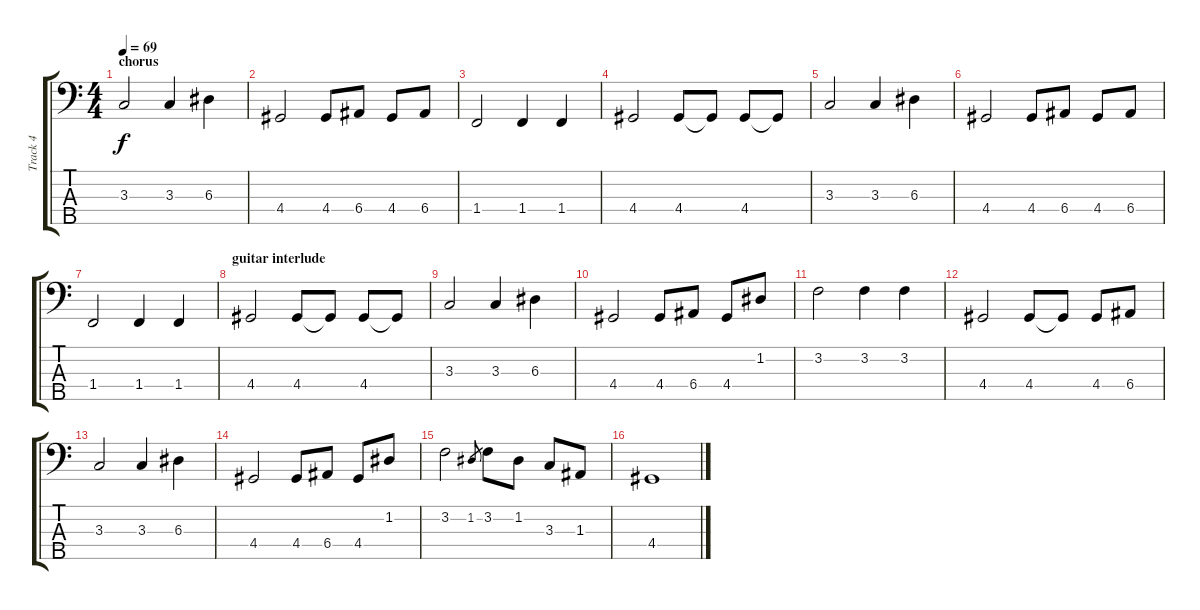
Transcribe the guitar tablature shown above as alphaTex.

\track ("Track 4" "Track 4") {instrument electricbassfinger}
\staff {score tabs}
\tuning (G2 D2 A1 E1 B0) {hide}
\ts (4 4)
\section ("" "chorus ")
\tempo 69
\clef f4
\ks c
3.3.2{dy f} 3.3.4 6.3.4 |
4.4.2 4.4.8 6.4.8 4.4.8 6.4.8 |
1.4.2 1.4.4 1.4.4 |
4.4.2 4.4.8 4.4{t}.8 4.4.8 4.4{t}.8 |
3.3.2 3.3.4 6.3.4 |
4.4.2 4.4.8 6.4.8 4.4.8 6.4.8 |
1.4.2 1.4.4 1.4.4 |
\section ("" "guitar interlude")
4.4.2 4.4.8 4.4{t}.8 4.4.8 4.4{t}.8 |
3.3.2 3.3.4 6.3.4 |
4.4.2 4.4.8 6.4.8 4.4.8 1.2.8 |
3.2.2 3.2.4 3.2.4 |
4.4.2 4.4.8 4.4{t}.8 4.4.8 6.4.8 |
3.3.2 3.3.4 6.3.4 |
4.4.2 4.4.8 6.4.8 4.4.8 1.2.8 |
3.2.2 1.2.8{gr} 3.2.8 1.2.8 3.3.8 1.3.8 |
4.4.1
